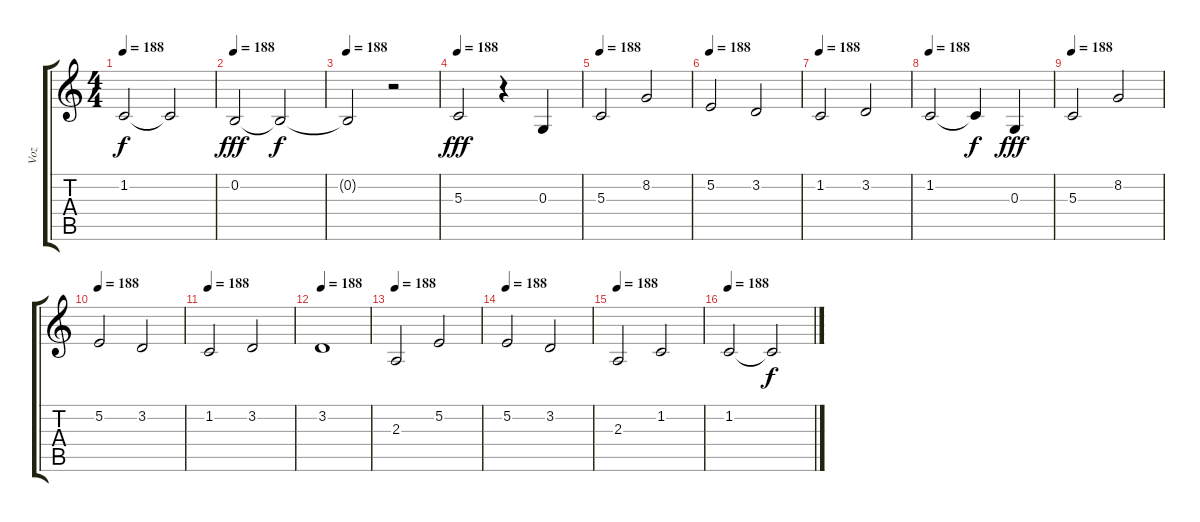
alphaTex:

\track ("Voz" "Voz") {instrument lead1square}
\staff {score tabs}
\tuning (E4 B3 G3 D3 A2 E2) {hide}
\ts (4 4)
\tempo 188
\clef g2
\ks c
1.2{t}.2{dy f} 1.2{t}.2 |
\tempo 188
0.2.2{dy fff} 0.2{t}.2{dy f} |
\tempo 188
0.2{t}.2 r.2 |
\tempo 188
5.3.2{dy fff} r.4 0.3.4 |
\tempo 188
5.3.2 8.2.2 |
\tempo 188
5.2.2 3.2.2 |
\tempo 188
1.2.2 3.2.2 |
\tempo 188
1.2.2 1.2{t}.4{dy f} 0.3.4{dy fff} |
\tempo 188
5.3.2 8.2.2 |
\tempo 188
5.2.2 3.2.2 |
\tempo 188
1.2.2 3.2.2 |
\tempo 188
3.2.1 |
\tempo 188
2.3.2 5.2.2 |
\tempo 188
5.2.2 3.2.2 |
\tempo 188
2.3.2 1.2.2 |
\tempo 188
1.2.2 1.2{t}.2{dy f}
